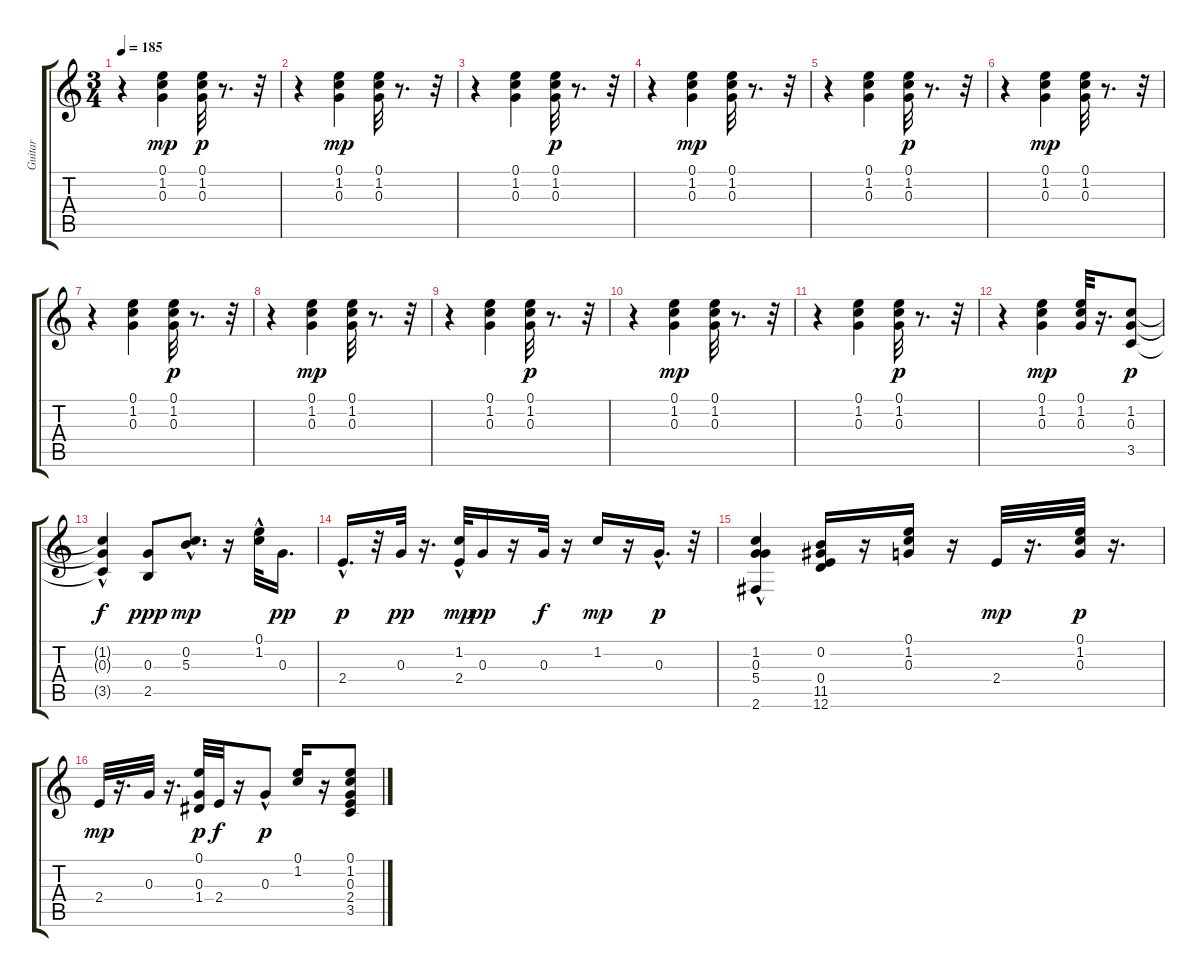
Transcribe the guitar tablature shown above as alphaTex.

\track ("Guitar " "Guitar ") {instrument acousticguitarnylon}
\staff {score tabs}
\tuning (E4 B3 G3 D3 A2 E2) {hide}
\ts (3 4)
\tempo 185
\clef g2
\ks c
r.4{dy mp} (0.1 1.2 0.3).4 (0.1 1.2 0.3).32{dy p} r.8{d} r.32 |
r.4 (0.1 1.2 0.3).4{dy mp} (0.1 1.2 0.3).32 r.8{d} r.32 |
r.4 (0.1 1.2 0.3).4 (0.1 1.2 0.3).32{dy p} r.8{d} r.32 |
r.4 (0.1 1.2 0.3).4{dy mp} (0.1 1.2 0.3).32 r.8{d} r.32 |
r.4 (0.1 1.2 0.3).4 (0.1 1.2 0.3).32{dy p} r.8{d} r.32 |
r.4 (0.1 1.2 0.3).4{dy mp} (0.1 1.2 0.3).32 r.8{d} r.32 |
r.4 (0.1 1.2 0.3).4 (0.1 1.2 0.3).32{dy p} r.8{d} r.32 |
r.4 (0.1 1.2 0.3).4{dy mp} (0.1 1.2 0.3).32 r.8{d} r.32 |
r.4 (0.1 1.2 0.3).4 (0.1 1.2 0.3).32{dy p} r.8{d} r.32 |
r.4 (0.1 1.2 0.3).4{dy mp} (0.1 1.2 0.3).32 r.8{d} r.32 |
r.4 (0.1 1.2 0.3).4 (0.1 1.2 0.3).32{dy p} r.8{d} r.32 |
r.4 (0.1 1.2 0.3).4{dy mp} (0.1 1.2 0.3).32 r.16{d} (1.2 0.3 3.5).8{dy p instrument acousticguitarsteel} |
(1.2{t} 0.3{hac t} 3.5{t}).4{dy f} (0.3 2.5).8{dy ppp} (0.2{hac} 5.3{hac}).8{d dy mp} r.16 (0.1{hac} 1.2).32 0.3.16{d dy pp} |
2.4{hac}.16{d dy p} r.32 0.3.32{dy pp} r.16{d} (1.2{hac} 2.4).32{dy mp} 0.3.16{dy pp} r.16 0.3.32{dy f} r.16 1.2.16{dy mp} r.16 0.3{hac}.16{d dy p} r.32 |
(1.2 0.3 5.4 2.6{hac}).4 (0.2 0.4 11.5 12.6).16 r.16 (0.1 1.2 0.3).16 r.16 2.4.32{dy mp} r.16{d} (0.1 1.2 0.3).32{dy p} r.16{d} |
2.4.32{dy mp} r.16{d} 0.3.32 r.16{d} (0.1 0.3 1.4).32{dy p} 2.4.32{dy f} r.16 0.3{hac}.8{dy p} (0.1 1.2).16 r.16 (0.1 1.2 0.3 2.4 3.5).8
